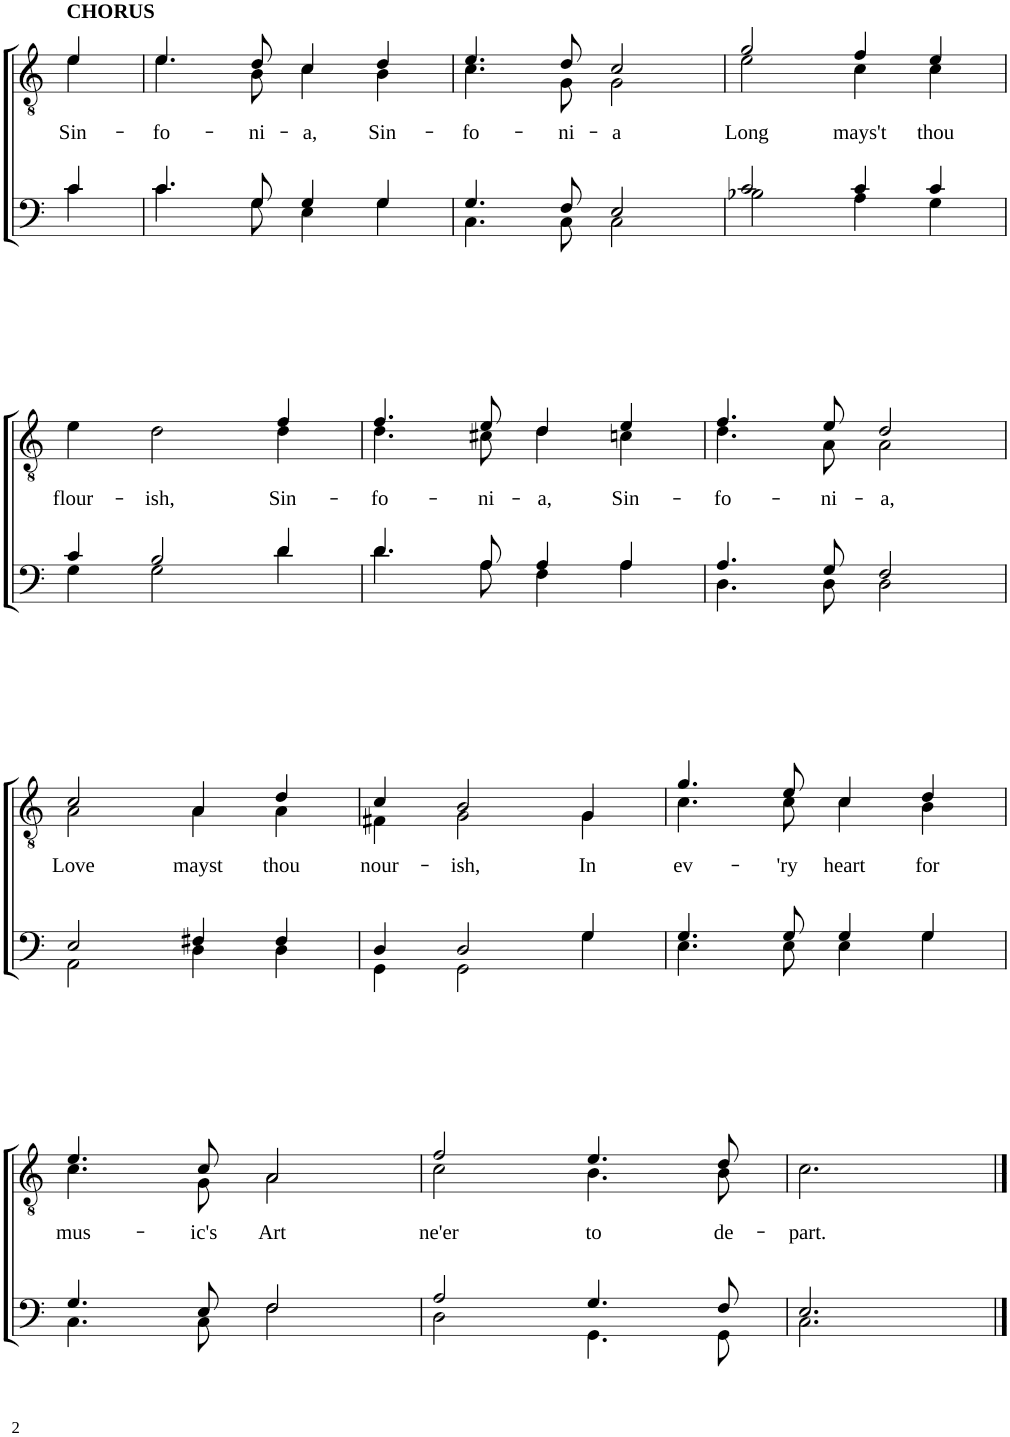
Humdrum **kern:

**kern	**kern	**text
*part2	*part1	*part1
*staff2	*staff1	*staff1
*I"Bass	*I"Tenor	*
!!LO:PB:g=z
*clefF4	*clefGv2	*
*k[]	*k[]	*
*M4/4	*M4/4	*
*met(c)	*met(c)	*
=17	=17	=17
*^	*	*
!	!	!LO:TX:a:B:t=CHORUS	!
!	!	!	!LO:LY:b
*	*	*^	*
4c/	4c\	4e/	4e\	Sin-
=18	=18	=18	=18	=18
!	!	!	!	!LO:LY:b
4.c/	4.c\	4.e/	4.e\	-fo-
!	!	!	!	!LO:LY:b
8G/	8G\	8d/	8B\	-ni-
!	!	!	!	!LO:LY:b
4G/	4E\	4c/	4c\	-a,
!	!	!	!	!LO:LY:b
4G/	4G\	4d/	4B\	Sin-
=19	=19	=19	=19	=19
!	!	!	!	!LO:LY:b
4.G/	4.C\	4.e/	4.c\	-fo-
!	!	!	!	!LO:LY:b
8F/	8C\	8d/	8G\	-ni-
!	!	!	!	!LO:LY:b
2E/	2C\	2c/	2G\	-a
=20	=20	=20	=20	=20
!	!	!	!	!LO:LY:b
2c/	2B-X\	2g/	2e\	Long
!	!	!	!	!LO:LY:b
4c/	4A\	4f/	4c\	mays't
!	!	!	!	!LO:LY:b
4c/	4G\	4e/	4c\	thou
!!LO:LB:g=z	!!
=21	=21	=21	=21	=21
!	!	!	!	!LO:LY:b
4c/	4G\	4e\	2.ryy	flour-
!	!	!	!	!LO:LY:b
2B/	2G\	2d\	.	-ish,
!	!	!	!	!LO:LY:b
4d/	4d\	4f/	4d\	Sin-
=22	=22	=22	=22	=22
!	!	!	!	!LO:LY:b
4.d/	4.d\	4.f/	4.d\	-fo-
!	!	!	!	!LO:LY:b
8A/	8A\	8e/	8c#X\	-ni-
!	!	!	!	!LO:LY:b
4A/	4F\	4d/	4d\	-a,
!	!	!	!	!LO:LY:b
4A/	4A\	4e/	4cn\	Sin-
=23	=23	=23	=23	=23
!	!	!	!	!LO:LY:b
4.A/	4.D\	4.f/	4.d\	-fo-
!	!	!	!	!LO:LY:b
8G/	8D\	8e/	8A\	-ni-
!	!	!	!	!LO:LY:b
2F/	2D\	2d/	2A\	-a,
!!LO:LB:g=z	!!
=24	=24	=24	=24	=24
!	!	!	!	!LO:LY:b
2E/	2AA\	2c/	2A\	Love
!	!	!	!	!LO:LY:b
4F#X/	4D\	4A/	4A\	mayst
!	!	!	!	!LO:LY:b
4F#/	4D\	4d/	4A\	thou
=25	=25	=25	=25	=25
!	!	!	!	!LO:LY:b
4D/	4GG\	4c/	4F#X\	nour-
!	!	!	!	!LO:LY:b
2D/	2GG\	2B/	2G\	-ish,
!	!	!	!	!LO:LY:b
4G/	4G\	4G/	4G\	In
=26	=26	=26	=26	=26
!	!	!	!	!LO:LY:b
4.G/	4.E\	4.g/	4.c\	ev-
!	!	!	!	!LO:LY:b
8G/	8E\	8e/	8c\	-'ry
!	!	!	!	!LO:LY:b
4G/	4E\	4c/	4c\	heart
!	!	!	!	!LO:LY:b
4G/	4G\	4d/	4B\	for
!!LO:LB:g=z	!!
=27	=27	=27	=27	=27
!	!	!	!	!LO:LY:b
4.G/	4.C\	4.e/	4.c\	mus-
!	!	!	!	!LO:LY:b
8E/	8C\	8c/	8G\	-ic's
!	!	!	!	!LO:LY:b
2F/	2F\	2A/	2A\	Art
=28	=28	=28	=28	=28
!	!	!	!	!LO:LY:b
2A/	2D\	2f/	2c\	ne'er
!	!	!	!	!LO:LY:b
4.G/	4.GG\	4.e/	4.B\	to
!	!	!	!	!LO:LY:b
8F/	8GG\	8d/	8B\	de-
=29	=29	=29	=29	=29
!	!	!	!	!LO:LY:b
*	*	*v	*v	*
2.E/	2.C\	2.c\	-part.
*v	*v	*	*
==	==	==
*-	*-	*-
